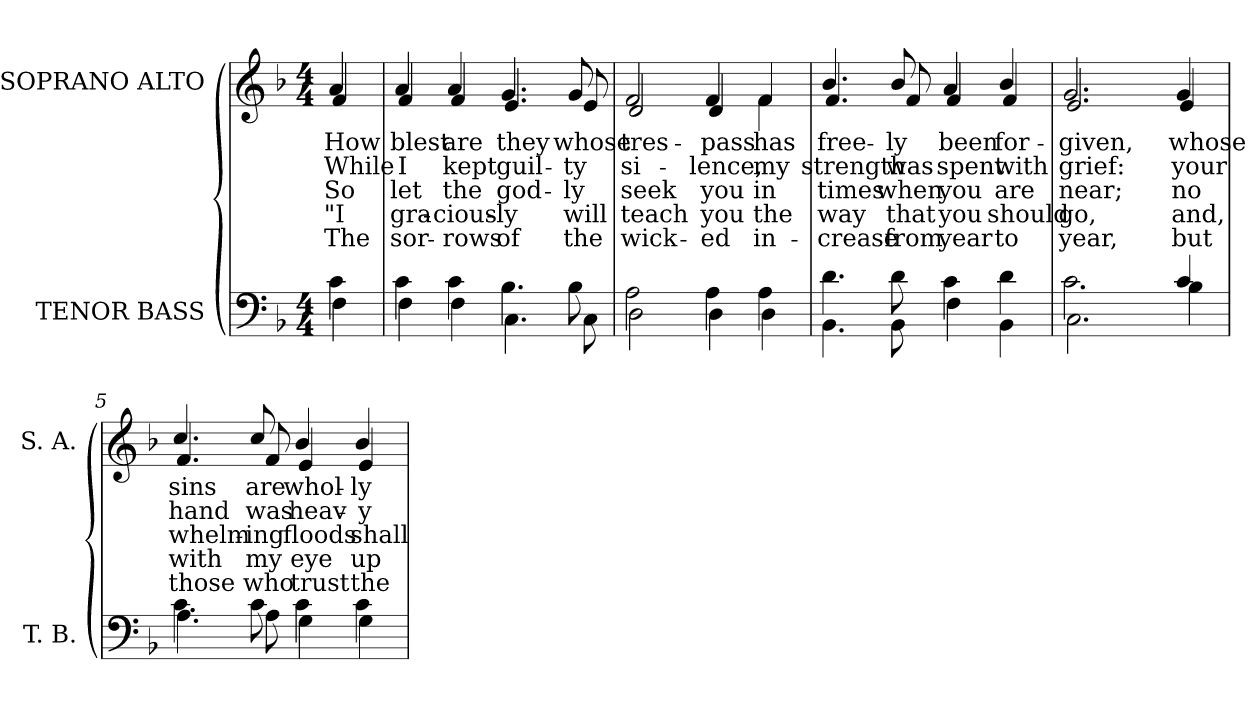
**kern	**kern	**text	**text	**text	**text	**text
*part2	*part1	*part1	*part1	*part1	*part1	*part1
*staff2	*staff1	*staff1	*staff1	*staff1	*staff1	*staff1
*I"TENOR BASS	*I"SOPRANO ALTO	*	*	*	*	*
*I'T. B.	*I'S. A.	*	*	*	*	*
!!LO:PB:g=z
*clefF4	*clefG2	*	*	*	*	*
*k[b-]	*k[b-]	*	*	*	*	*
*F:	*F:	*	*	*	*	*
*M4/4	*M4/4	*	*	*	*	*
=	=	=	=	=	=	=
*^	*	*	*	*	*	*
!	!	!LO:TX:b:cj:t=1	!	!	!	!	!
!	!	!LO:TX:b:cj:t=2	!	!	!	!	!
!	!	!LO:TX:b:cj:t=3	!	!	!	!	!
!	!	!LO:TX:b:cj:t=4	!	!	!	!	!
!	!	!LO:TX:b:cj:t=5	!	!	!	!	!
!	!	!	!LO:LY:b:color=#000000	!LO:LY:b:color=#000000	!LO:LY:b:color=#000000	!LO:LY:b:color=#000000	!LO:LY:b:color=#000000
*	*	*^	*	*	*	*	*
4ci\	4Fi\	4ai/	4fi/	How	While	So	"I	The
=	=	=	=	=	=	=	=	=
!	!	!	!	!LO:LY:b:color=#000000	!LO:LY:b:color=#000000	!LO:LY:b:color=#000000	!LO:LY:b:color=#000000	!LO:LY:b:color=#000000
4ci\	4Fi\	4ai/	4fi/	blest	I	let	gra-	sor-
!	!	!	!	!LO:LY:b:color=#000000	!LO:LY:b:color=#000000	!LO:LY:b:color=#000000	!LO:LY:b:color=#000000	!LO:LY:b:color=#000000
4ci\	4Fi\	4ai/	4fi/	are	kept	the	-cious-	-rows
!	!	!	!	!LO:LY:b:color=#000000	!LO:LY:b:color=#000000	!LO:LY:b:color=#000000	!LO:LY:b:color=#000000	!LO:LY:b:color=#000000
4.B-i\	4.Ci\	4.gi/	4.ei/	they	guil-	god-	-ly	of
!	!	!	!	!LO:LY:b:color=#000000	!LO:LY:b:color=#000000	!LO:LY:b:color=#000000	!LO:LY:b:color=#000000	!LO:LY:b:color=#000000
8B-i\	8Ci\	8gi/	8ei/	whose	-ty	-ly	will	the
=1	=1	=1	=1	=1	=1	=1	=1	=1
!	!	!	!	!LO:LY:b:color=#000000	!LO:LY:b:color=#000000	!LO:LY:b:color=#000000	!LO:LY:b:color=#000000	!LO:LY:b:color=#000000
2Ai\	2Di\	2fi/	2di/	tres-	si-	seek	teach	wick-
!	!	!	!	!LO:LY:b:color=#000000	!LO:LY:b:color=#000000	!LO:LY:b:color=#000000	!LO:LY:b:color=#000000	!LO:LY:b:color=#000000
4Ai\	4Di\	4fi/	4di/	-pass	-lence,	you	you	-ed
!	!	!	!	!LO:LY:b:color=#000000	!LO:LY:b:color=#000000	!LO:LY:b:color=#000000	!LO:LY:b:color=#000000	!LO:LY:b:color=#000000
4Ai\	4Di\	4fi/	4fi\	has	my	in	the	in-
=2	=2	=2	=2	=2	=2	=2	=2	=2
!	!	!	!	!LO:LY:b:color=#000000	!LO:LY:b:color=#000000	!LO:LY:b:color=#000000	!LO:LY:b:color=#000000	!LO:LY:b:color=#000000
4.di\	4.BB-i\	4.b-i/	4.fi/	free-	strength	times	way	-crease
!	!	!	!	!LO:LY:b:color=#000000	!LO:LY:b:color=#000000	!LO:LY:b:color=#000000	!LO:LY:b:color=#000000	!LO:LY:b:color=#000000
8di\	8BB-i\	8b-i/	8fi/	-ly	was	when	that	from
!	!	!	!	!LO:LY:b:color=#000000	!LO:LY:b:color=#000000	!LO:LY:b:color=#000000	!LO:LY:b:color=#000000	!LO:LY:b:color=#000000
4ci\	4Fi\	4ai/	4fi/	been	spent	you	you	year
!	!	!	!	!LO:LY:b:color=#000000	!LO:LY:b:color=#000000	!LO:LY:b:color=#000000	!LO:LY:b:color=#000000	!LO:LY:b:color=#000000
4di\	4BB-i\	4b-i/	4fi/	for-	with	are	should	to
=3	=3	=3	=3	=3	=3	=3	=3	=3
!	!	!	!	!LO:LY:b:color=#000000	!LO:LY:b:color=#000000	!LO:LY:b:color=#000000	!LO:LY:b:color=#000000	!LO:LY:b:color=#000000
2.ci\	2.Ci\	2.gi/	2.ei/	-given,	grief:	near;	go,	year,
!!LO:LB:g=z	!!
=4-	=4-	=4-	=4-	=4-	=4-	=4-	=4-	=4-
!	!	!	!	!LO:LY:b:color=#000000	!LO:LY:b:color=#000000	!LO:LY:b:color=#000000	!LO:LY:b:color=#000000	!LO:LY:b:color=#000000
4ci/	4B-i\	4gi/	4ei/	whose	your	no	and,	but
=5	=5	=5	=5	=5	=5	=5	=5	=5
!	!	!	!	!LO:LY:b:color=#000000	!LO:LY:b:color=#000000	!LO:LY:b:color=#000000	!LO:LY:b:color=#000000	!LO:LY:b:color=#000000
4.ci\	4.Ai\	4.cci/	4.fi/	sins	hand	whelm-	with	those
!	!	!	!	!LO:LY:b:color=#000000	!LO:LY:b:color=#000000	!LO:LY:b:color=#000000	!LO:LY:b:color=#000000	!LO:LY:b:color=#000000
8ci\	8Ai\	8cci/	8fi/	are	was	-ing	my	who
!	!	!	!	!LO:LY:b:color=#000000	!LO:LY:b:color=#000000	!LO:LY:b:color=#000000	!LO:LY:b:color=#000000	!LO:LY:b:color=#000000
4ci\	4Gi\	4b-i/	4ei/	whol-	heav-	floods	eye	trust
!	!	!	!	!LO:LY:b:color=#000000	!LO:LY:b:color=#000000	!LO:LY:b:color=#000000	!LO:LY:b:color=#000000	!LO:LY:b:color=#000000
4ci\	4Gi\	4b-i/	4ei/	-ly	-y	shall	up-	the
*v	*v	*	*	*	*	*	*	*
*	*v	*v	*	*	*	*	*
=	=	=	=	=	=	=
*-	*-	*-	*-	*-	*-	*-
